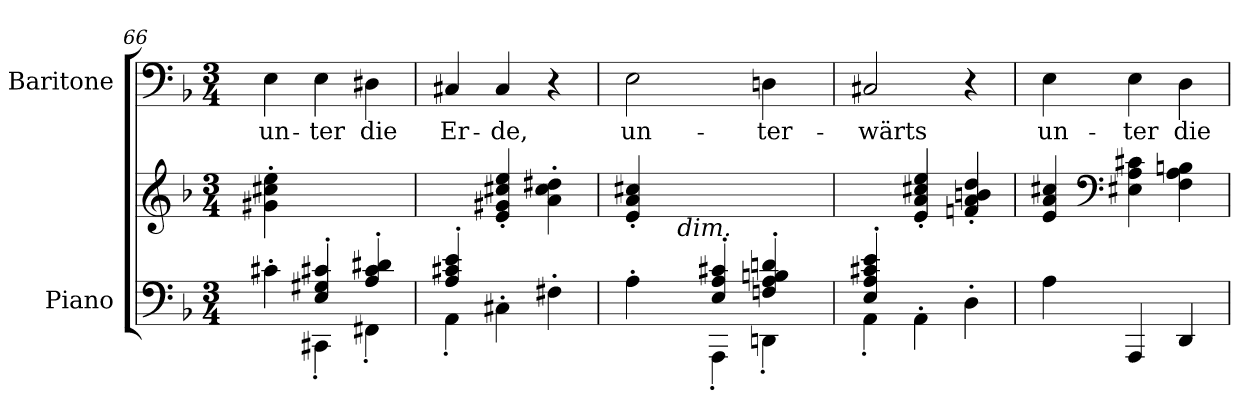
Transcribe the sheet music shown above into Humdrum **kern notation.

**kern	**kern	**kern	**text
*part2	*part2	*part1	*part1
*staff3	*staff2	*staff1	*staff1
*I"Piano	*	*I"Baritone	*
*clefF4	*clefG2	*clefF4	*
*k[b-]	*k[b-]	*k[b-]	*
*F:	*F:	*F:	*
*M3/4	*M3/4	*M3/4	*
=66	=66	=66	=66
*^	*	*	*
!	!	!	!	!LO:LY:b:color=#000000
4ryy	4c#X'i\	4g#Xi\' 4cc#Xi' 4eei'	4Ei\	un-
!	!	!	!	!LO:LY:b:color=#000000
4Ei/' 4G#Xi' 4c#Xi'	4CC#X'i\	2ryy	4Ei\	-ter
!	!	!	!	!LO:LY:b:color=#000000
4Ai/' 4c#i' 4d#Xi'	4FF#X'i\	.	4D#Xi\	die
=67	=67	=67	=67	=67
!	!	!	!	!LO:LY:b:color=#000000
4Ai/' 4c#Xi' 4ei'	4AA'i\	4ryy	4C#Xi/	Er-
!	!	!	!	!LO:LY:b:color=#000000
2ryy	4C#X'i\	4ei/' 4g#Xi' 4cc#Xi' 4eei'	4C#i/	-de,
.	4F#X'i\	4ai\' 4cc#i' 4dd#Xi'	4r	.
=68	=68	=68	=68	=68
!	!	!	!	!LO:LY:b:color=#000000
*	*	*^	*	*
4ryy	4A'i\	4ei/' 4ai' 4cc#Xi'	16ryy	2Ei\	un-
.	.	.	32ryy	.	.
.	.	.	64ryy	.	.
.	.	.	256..ryy	.	.
!	!	!	!LO:TX:b:i:t=dim.	!	!
.	.	.	2ryy	.	.
4Ei/' 4Ai' 4c#Xi'	4AAA'i\	2ryy	.	.	.
!	!	!	!	!	!LO:LY:b:color=#000000
4Fni/' 4Ai' 4Bni' 4dni'	4DDn'i\	.	.	4Dni\	-ter-
.	.	.	8ryy	.	.
.	.	.	128ryy	.	.
.	.	.	1024ryy	.	.
*	*	*v	*v	*	*
=69	=69	=69	=69	=69
*	*	*^	*	*
!	!	!	!	!	!LO:LY:b:color=#000000
*	*	*v	*v	*	*
4Ei/' 4Ai' 4c#Xi' 4ei'	4AA'i\	4ryy	2C#Xi/	-wärts
2ryy	4AA'i\	4ei/' 4ai' 4cc#Xi' 4eei'	.	.
.	4D'i\	4fni/' 4ai' 4bni' 4ddi'	4r	.
*v	*v	*	*	*
!!LO:PB:g=z
=70	=70	=70	=70
*^	*	*	*
!	!	!	!	!LO:LY:b:color=#000000
*v	*v	*	*	*
4Ai\	4ei/ 4ai 4cc#Xi	4Ei\	un-
*	*clefF4	*	*
!	!	!	!LO:LY:b:color=#000000
4AAAi/	4E#Xi\ 4Ai 4c#Xi	4Ei\	-ter
!	!	!	!LO:LY:b:color=#000000
4DDi/	4Fi\ 4Ai 4Bni	4Di\	die
=	=	=	=
*-	*-	*-	*-
